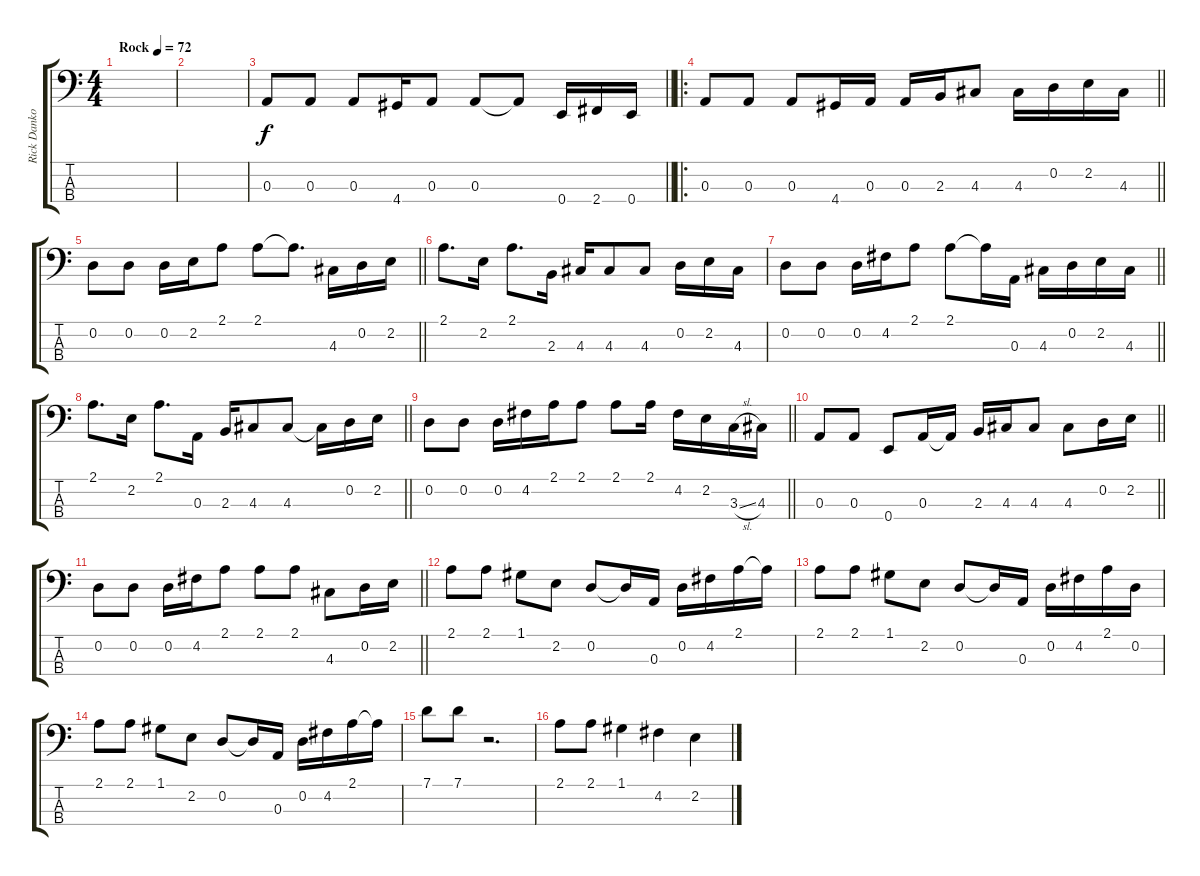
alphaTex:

\track ("Rick Danko" "Rick Danko") {instrument electricbassfinger}
\staff {score tabs}
\tuning (G2 D2 A1 E1) {hide}
\ts (4 4)
\tempo (72 "Rock")
\clef f4
\ks c
|
|
\barLineRight lightlight
0.3.8 0.3.8 0.3.8 4.4.16 0.3.8 0.3.8 0.3{t}.8 0.4.16 2.4.16 0.4.16 |
\ro
\barLineRight lightlight
0.3.8 0.3.8 0.3.8 4.4.16 0.3.16 0.3.16 2.3.16 4.3.8 4.3.16 0.2.16 2.2.16 4.3.16 |
\barLineRight lightlight
0.2.8 0.2.8 0.2.16 2.2.16 2.1.8 2.1.8 2.1{t}.8{d} 4.3.16 0.2.16 2.2.16 |
2.1.8{d} 2.2.16 2.1.8{d} 2.3.16 4.3.16 4.3.8 4.3.8 0.2.16 2.2.16 4.3.16 |
\barLineRight lightlight
0.2.8 0.2.8 0.2.16 4.2.16 2.1.8 2.1.8 2.1{t}.16 0.3.16 4.3.16 0.2.16 2.2.16 4.3.16 |
\barLineRight lightlight
2.1.8{d} 2.2.16 2.1.8{d} 0.3.16 2.3.16 4.3.8 4.3.8 4.3{t}.16 0.2.16 2.2.16 |
\barLineRight lightlight
0.2.8 0.2.8 0.2.16 4.2.16 2.1.16 2.1.8 2.1.8 2.1.16 4.2.16 2.2.16 3.3{sl}.16 4.3.16 |
\barLineRight lightlight
0.3.8 0.3.8 0.4.8 0.3.16 0.3{t}.16 2.3.16 4.3.16 4.3.8 4.3.8 0.2.16 2.2.16 |
\barLineRight lightlight
0.2.8 0.2.8 0.2.16 4.2.16 2.1.8 2.1.8 2.1.8 4.3.8 0.2.16 2.2.16 |
2.1.8 2.1.8 1.1.8 2.2.8 0.2.8 0.2{t}.16 0.3.16 0.2.16 4.2.16 2.1.16 2.1{t}.16 |
2.1.8 2.1.8 1.1.8 2.2.8 0.2.8 0.2{t}.16 0.3.16 0.2.16 4.2.16 2.1.16 0.2.16 |
2.1.8 2.1.8 1.1.8 2.2.8 0.2.8 0.2{t}.16 0.3.16 0.2.16 4.2.16 2.1.16 2.1{t}.16 |
7.1.8 7.1.8 r.2{d} |
2.1.8 2.1.8 1.1.4 4.2.4 2.2.4
